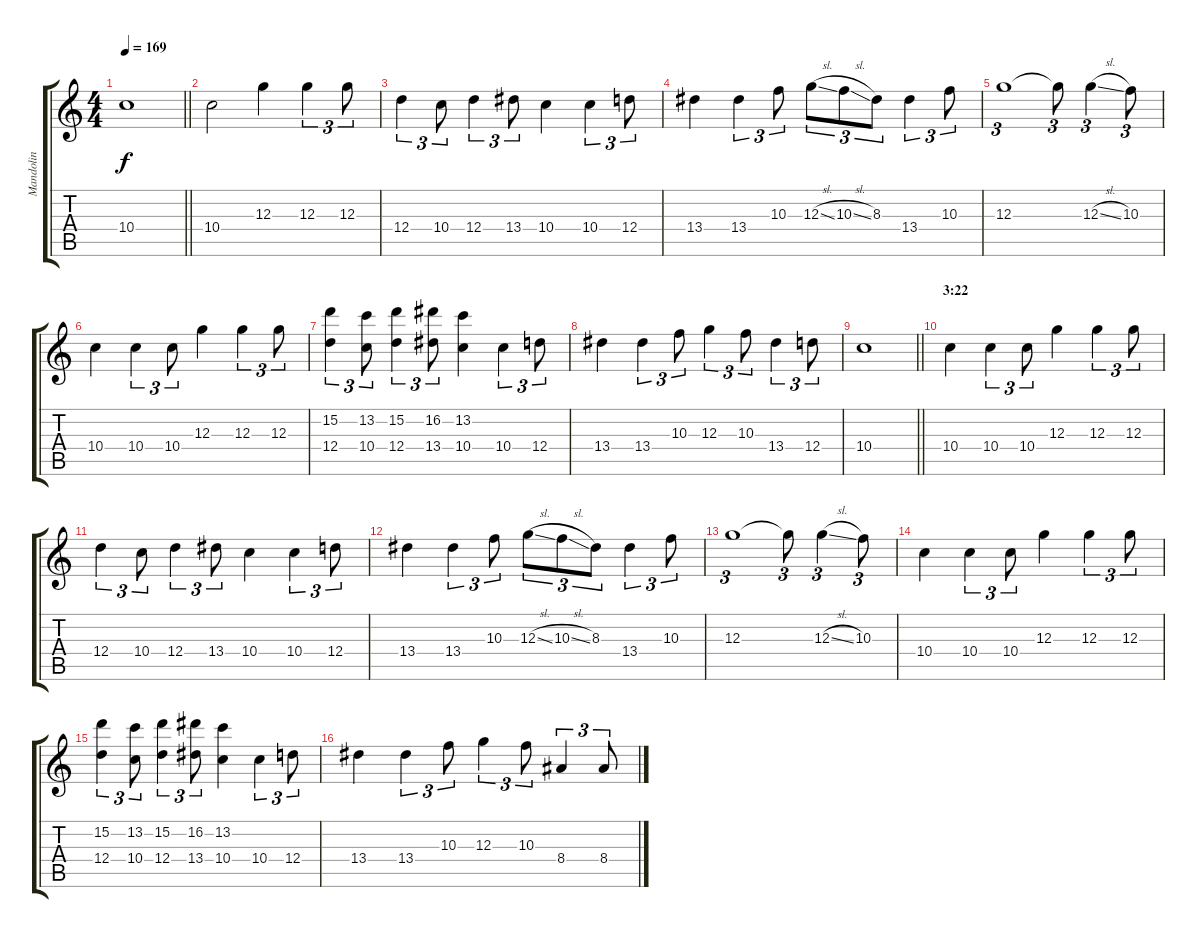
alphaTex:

\track ("Mandolin" "Mandolin") {instrument banjo}
\staff {score tabs}
\tuning (E4 B3 G3 D3 A2 E2) {hide}
\displaytranspose 12
\ts (4 4)
\tempo 169
\clef g2
\barLineRight lightlight
\ks c
10.4.1{dy f} |
10.4.2 12.3.4 12.3.4{tu (3 2)} 12.3.8{tu (3 2)} |
12.4.4{tu (3 2)} 10.4.8{tu (3 2)} 12.4.4{tu (3 2)} 13.4.8{tu (3 2)} 10.4.4 10.4.4{tu (3 2)} 12.4.8{tu (3 2)} |
13.4.4 13.4.4{tu (3 2)} 10.3.8{tu (3 2)} 12.3{sl}.8{tu (3 2)} 10.3{sl}.8{tu (3 2)} 8.3.8{tu (3 2)} 13.4.4{tu (3 2)} 10.3.8{tu (3 2)} |
12.3.1{tu (3 2)} 12.3{t}.8{tu (3 2)} 12.3{sl}.4{tu (3 2)} 10.3.8{tu (3 2)} |
10.4.4 10.4.4{tu (3 2)} 10.4.8{tu (3 2)} 12.3.4 12.3.4{tu (3 2)} 12.3.8{tu (3 2)} |
(15.2 12.4).4{tu (3 2)} (13.2 10.4).8{tu (3 2)} (15.2 12.4).4{tu (3 2)} (16.2 13.4).8{tu (3 2)} (13.2 10.4).4 10.4.4{tu (3 2)} 12.4.8{tu (3 2)} |
13.4.4 13.4.4{tu (3 2)} 10.3.8{tu (3 2)} 12.3.4{tu (3 2)} 10.3.8{tu (3 2)} 13.4.4{tu (3 2)} 12.4.8{tu (3 2)} |
\barLineRight lightlight
10.4.1 |
\section ("" "3:22")
10.4.4 10.4.4{tu (3 2)} 10.4.8{tu (3 2)} 12.3.4 12.3.4{tu (3 2)} 12.3.8{tu (3 2)} |
12.4.4{tu (3 2)} 10.4.8{tu (3 2)} 12.4.4{tu (3 2)} 13.4.8{tu (3 2)} 10.4.4 10.4.4{tu (3 2)} 12.4.8{tu (3 2)} |
13.4.4 13.4.4{tu (3 2)} 10.3.8{tu (3 2)} 12.3{sl}.8{tu (3 2)} 10.3{sl}.8{tu (3 2)} 8.3.8{tu (3 2)} 13.4.4{tu (3 2)} 10.3.8{tu (3 2)} |
12.3.1{tu (3 2)} 12.3{t}.8{tu (3 2)} 12.3{sl}.4{tu (3 2)} 10.3.8{tu (3 2)} |
10.4.4 10.4.4{tu (3 2)} 10.4.8{tu (3 2)} 12.3.4 12.3.4{tu (3 2)} 12.3.8{tu (3 2)} |
(15.2 12.4).4{tu (3 2)} (13.2 10.4).8{tu (3 2)} (15.2 12.4).4{tu (3 2)} (16.2 13.4).8{tu (3 2)} (13.2 10.4).4 10.4.4{tu (3 2)} 12.4.8{tu (3 2)} |
13.4.4 13.4.4{tu (3 2)} 10.3.8{tu (3 2)} 12.3.4{tu (3 2)} 10.3.8{tu (3 2)} 8.4.4{tu (3 2)} 8.4.8{tu (3 2)}
